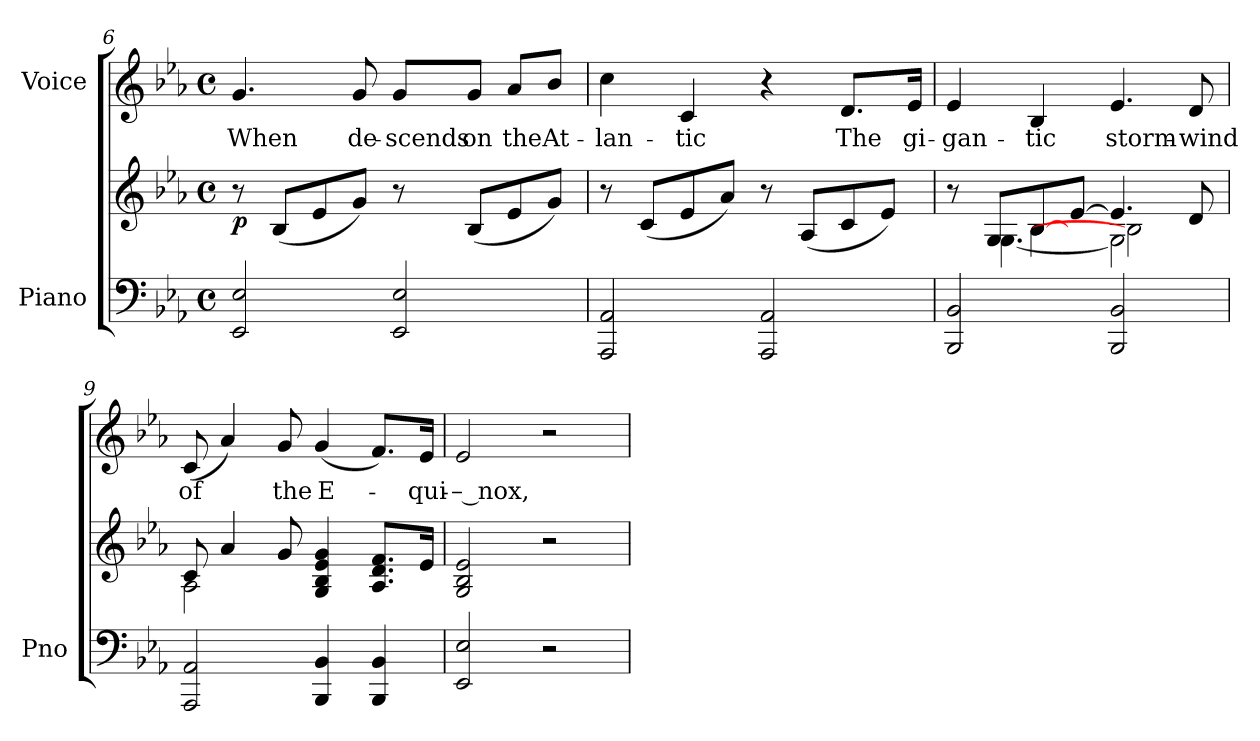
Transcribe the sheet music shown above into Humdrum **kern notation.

**kern	**kern	**dynam	**kern	**text
*part2	*part2	*part2	*part1	*part1
*staff3	*staff2	*staff2/3	*staff1	*staff1
*I"Piano	*	*	*I"Voice	*
*I'Pno	*	*	*	*
!!LO:LB:g=z
*clefF4	*clefG2	*	*clefG2	*
*k[b-e-a-]	*k[b-e-a-]	*	*k[b-e-a-]	*
*M4/4	*M4/4	*	*M4/4	*
*met(c)	*met(c)	*	*met(c)	*
=6	=6	=6	=6	=6
!	!	!LO:DY:b	!	!LO:LY:b
2EE-/ 2E-/	8r	p	4.g/	When
.	(<8B-/L	.	.	.
.	8e-/	.	.	.
!	!	!	!	!LO:LY:b
.	8g/J)	.	8g/	de-
!	!	!	!	!LO:LY:b
2EE-/ 2E-/	8r	.	8g/L	-scends
!	!	!	!	!LO:LY:b
.	(<8B-/L	.	8g/J	on
!	!	!	!	!LO:LY:b
.	8e-/	.	8a-/L	the
!	!	!	!	!LO:LY:b
.	8g/J)	.	8b-/J	At-
=7	=7	=7	=7	=7
!	!	!	!	!LO:LY:b
2AAA-/ 2AA-/	8r	.	4cc\	-lan-
.	(<8c/L	.	.	.
!	!	!	!	!LO:LY:b
.	8e-/	.	4c/	-tic
.	8a-/J)	.	.	.
2AAA-/ 2AA-/	8r	.	4r	.
.	(<8A-/L	.	.	.
!	!	!	!	!LO:LY:b
.	8c/	.	8.d/L	The
.	8e-/J)	.	.	.
!	!	!	!	!LO:LY:b
.	.	.	16e-/Jk	gi-
=8	=8	=8	=8	=8
*	*^	*	*	*
*	*	*^	*	*	*
!	!	!	!	!	!	!LO:LY:b
2BBB-/ 2BB-/	8r	8ryy	4ryy	.	4e-/	-gan-
.	8G/L	[4.G\	.	.	.	.
!	!	!	!	!	!	!LO:LY:b
.	[8B-/	.	4B-\	.	4B-/	-tic
.	[8e-/J	.	.	.	.	.
!	!	!	!	!	!	!LO:LY:b
2BBB-/ 2BB-/	4.e-/]	2G\]	2B-\]	.	4.e-/	storm-
!	!	!	!	!	!	!LO:LY:b
.	8d/	.	.	.	8d/	-wind
*	*	*v	*v	*	*	*
=9	=9	=9	=9	=9	=9
!	!	!	!	!	!LO:LY:b
2AAA-/ 2AA-/	8c/	2A-\	.	(<8c/	of
.	4a-/	.	.	4a-/)	.
!	!	!	!	!	!LO:LY:b
.	8g/	.	.	8g/	the
!	!	!	!	!	!LO:LY:b
4BBB-/ 4BB-/	4G/ 4B-/ 4e-/ 4g/	2ryy	.	(<4g/	E-
4BBB-/ 4BB-/	8.A-/ 8.d/ 8.f/L	.	.	8.f/L)	.
!	!	!	!	!	!LO:LY:b
.	16e-/Jk	.	.	16e-/Jk	-qui-
*	*v	*v	*	*	*
!!LO:LB:g=z
=10	=10	=10	=10	=10
!	!	!	!	!LO:LY:b
2EE-/ 2E-/	2G/ 2B-/ 2e-/	.	2e-/	-– nox,
2r	2r	.	2r	.
=	=	=	=	=
*-	*-	*-	*-	*-
